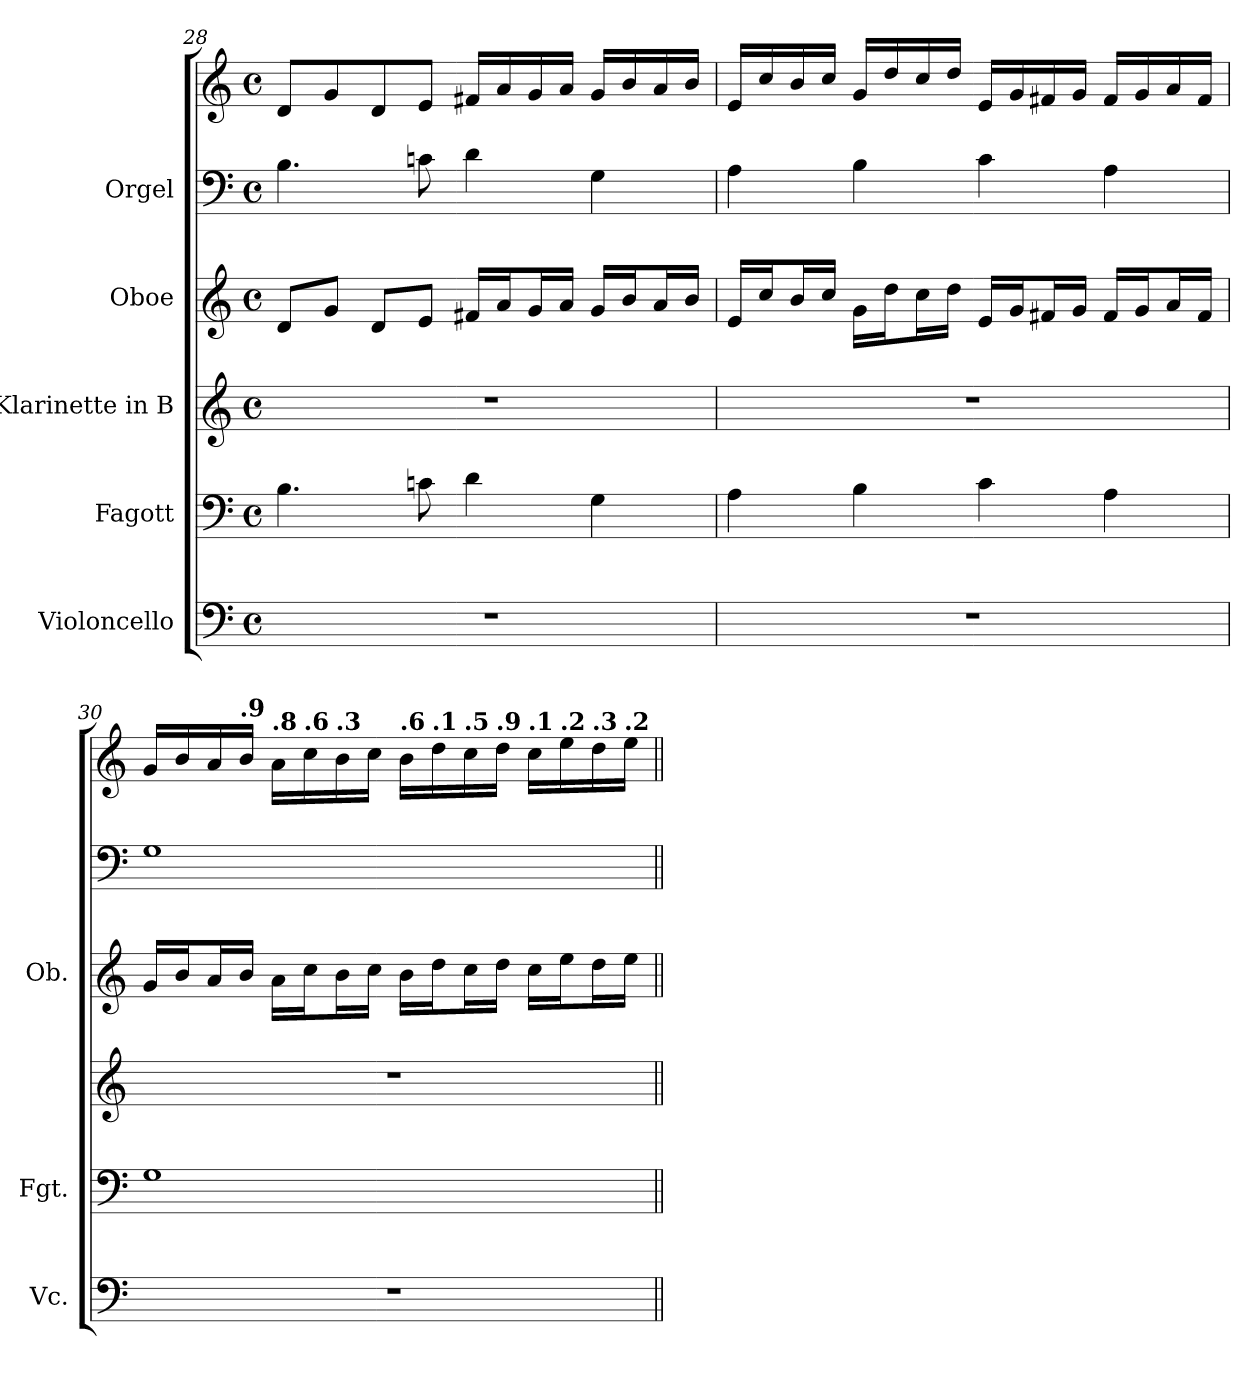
**kern	**kern	**kern	**kern	**kern	**kern
*part5	*part4	*part3	*part2	*part1	*part1
*staff6	*staff5	*staff4	*staff3	*staff2	*staff1
*I"Violoncello	*I"Fagott	*I"Klarinette in B	*I"Oboe	*I"Orgel	*
*I'Vc.	*I'Fgt.	*	*I'Ob.	*	*
!!LO:LB:g=z
*clefF4	*clefF4	*clefG2	*clefG2	*clefF4	*clefG2
*	*	*ITrd1c2	*	*	*
*k[]	*k[]	*k[b-e-]	*k[]	*k[]	*k[]
*M4/4	*M4/4	*M4/4	*M4/4	*M4/4	*M4/4
*met(c)	*met(c)	*met(c)	*met(c)	*met(c)	*met(c)
=28	=28	=28	=28	=28	=28
1r	4.B\	1r	8d/L	4.Bi\	8d/L
.	.	.	8g/J	.	8g/
.	.	.	8d/L	.	8d/
.	8cn\	.	8e/J	8cni\	8e/J
.	4d\	.	16f#X/LL	4di\	16f#X/LL
.	.	.	16a/J	.	16a/
.	.	.	16g/L	.	16g/
.	.	.	16a/JJ	.	16a/JJ
.	4G\	.	16g/LL	4Gi\	16g/LL
.	.	.	16b/J	.	16b/
.	.	.	16a/L	.	16a/
.	.	.	16b/JJ	.	16b/JJ
=29	=29	=29	=29	=29	=29
1r	4A\	1r	16e/LL	4Ai\	16e/LL
.	.	.	16cc/J	.	16cc/
.	.	.	16b/L	.	16b/
.	.	.	16cc/JJ	.	16cc/JJ
.	4B\	.	16g\LL	4Bi\	16g/LL
.	.	.	16dd\J	.	16dd/
.	.	.	16cc\L	.	16cc/
.	.	.	16dd\JJ	.	16dd/JJ
.	4c\	.	16e/LL	4ci\	16e/LL
.	.	.	16g/J	.	16g/
.	.	.	16f#X/L	.	16f#X/
.	.	.	16g/JJ	.	16g/JJ
.	4A\	.	16f#/LL	4Ai\	16f#/LL
.	.	.	16g/J	.	16g/
.	.	.	16a/L	.	16a/
.	.	.	16f#/JJ	.	16f#/JJ
=30	=30	=30	=30	=30	=30
*	*	*	*	*	*MM100
1r	1G	1r	16g/LL	1Gi	16g/LL
.	.	.	16b/J	.	16b/
.	.	.	16a/L	.	16a/
*	*	*	*	*	*MM99
!	!	!	!	!	!LO:TX:a:B:t=.9
.	.	.	16b/JJ	.	16b/JJ
*	*	*	*	*	*MM99
!	!	!	!	!	!LO:TX:a:B:t=.8
.	.	.	16a\LL	.	16a\LL
*	*	*	*	*	*MM99
!	!	!	!	!	!LO:TX:a:B:t=.6
.	.	.	16cc\J	.	16cc\
*	*	*	*	*	*MM99
!	!	!	!	!	!LO:TX:a:B:t=.3
.	.	.	16b\L	.	16b\
*	*	*	*	*	*MM99
.	.	.	16cc\JJ	.	16cc\JJ
*	*	*	*	*	*MM98
!	!	!	!	!	!LO:TX:a:B:t=.6
.	.	.	16b\LL	.	16b\LL
*	*	*	*	*	*MM98
!	!	!	!	!	!LO:TX:a:B:t=.1
.	.	.	16dd\J	.	16dd\
*	*	*	*	*	*MM97
!	!	!	!	!	!LO:TX:a:B:t=.5
.	.	.	16cc\L	.	16cc\
*	*	*	*	*	*MM96
!	!	!	!	!	!LO:TX:a:B:t=.9
.	.	.	16dd\JJ	.	16dd\JJ
*	*	*	*	*	*MM96
!	!	!	!	!	!LO:TX:a:B:t=.1
.	.	.	16cc\LL	.	16cc\LL
*	*	*	*	*	*MM95
!	!	!	!	!	!LO:TX:a:B:t=.2
.	.	.	16ee\J	.	16ee\
*	*	*	*	*	*MM94
!	!	!	!	!	!LO:TX:a:B:t=.3
.	.	.	16dd\L	.	16dd\
*	*	*	*	*	*MM93
!	!	!	!	!	!LO:TX:a:B:t=.2
.	.	.	16ee\JJ	.	16ee\JJ
=||	=||	=||	=||	=||	=||
*-	*-	*-	*-	*-	*-
